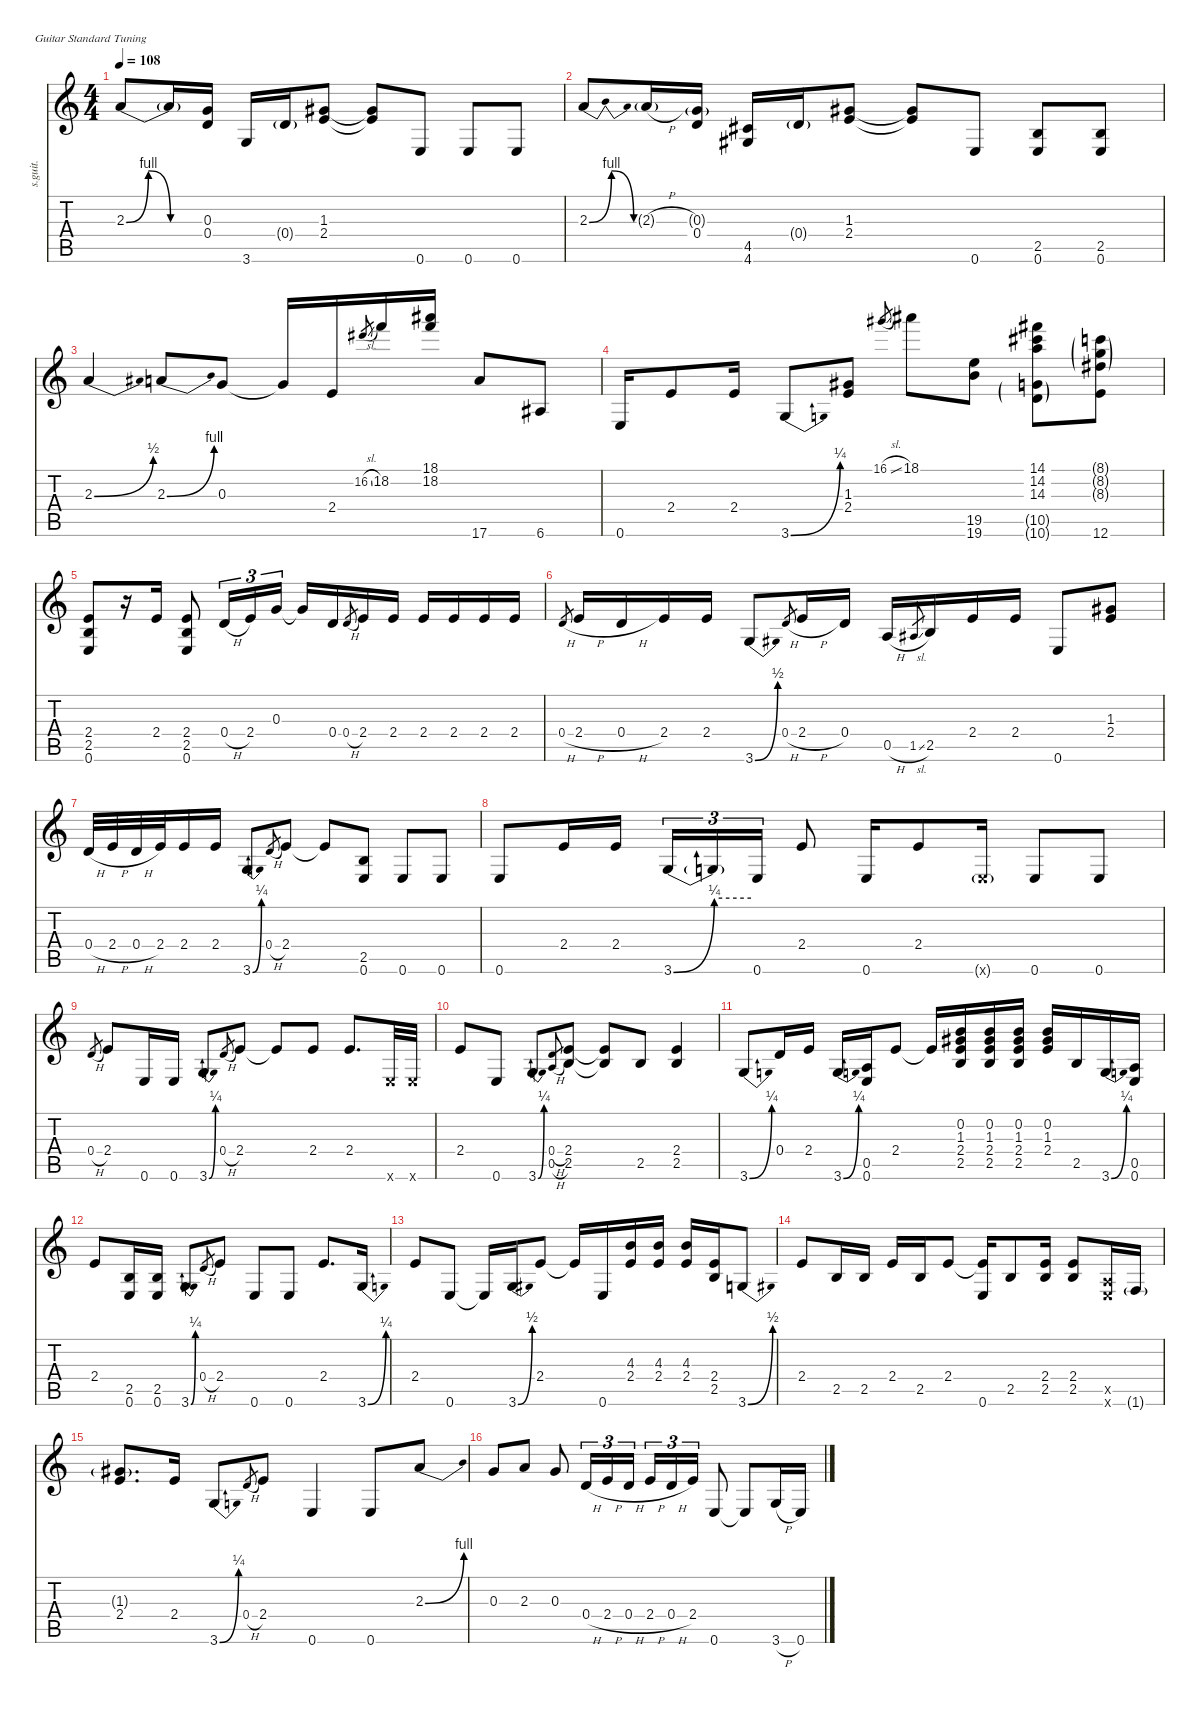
\defaultSystemsLayout 4
\hideDynamics
\bracketExtendMode nobrackets
\otherSystemsTrackNameOrientation horizontal
\track ("Overdub" "s.guit.") {instrument acousticguitarsteel}
\staff {score tabs}
\tuning (E4 B3 G3 D3 A2 E2)
\ts (4 4)
\tempo 108
\clef g2
\ks c
2.3{be (bendrelease 0 0 30 4 30 4 60 0)}.8{dy ff beam Up} 2.3{be (hold 0 0 60 0) t}.16{dy f beam Up} (0.3 0.4).16{dy mf beam Up} 3.6.16{dy f beam Up} 0.4{g}.16{dy mf beam Up} (1.3{acc #} 2.4).8{dy ff beam Up} (1.3{t acc #} 2.4{t}).8{dy f beam Up} 0.6.8{beam Up} 0.6.8{beam Up} 0.6.8{beam Up} |
2.3{be (bendrelease 0 0 15 4 30 4 60 0)}.8{dy ff beam Up} 2.3{h g}.16{dy f beam Up} (0.3{g} 0.4).16{beam Up} (4.5{acc #} 4.6{acc #}).16{beam Up} 0.4{g}.16{dy mf beam Up} (1.3{acc #} 2.4).8{dy ff beam Up} (1.3{t acc #} 2.4{t}).8{dy f beam Up} 0.6.8{beam Up} (2.5 0.6).8{beam Up} (2.5 0.6).8{beam Up} |
2.3{be (bend 0 0 30 2)}.4{dy ff beam Up} 2.3{be (bend 0 0 30 4)}.8{dy f beam Up} 0.3.8{dy ff beam Up} 0.3{t}.16{dy f beam Up} 2.4.16{beam Up} 16.2{sl acc #}.8{gr dy mp beam Up} 18.2.16{dy f beam Up} (18.1{acc #} 18.2).16{beam Up} 17.6.8{beam Up} 6.6{acc #}.8{beam Up} |
0.6.16{beam Up} 2.4.8{beam Up} 2.4.16{beam Up} 3.6{be (bend 0 0 30 1)}.8{beam Up} (1.3{acc #} 2.4).8{beam Up} 16.1{sl acc #}.8{gr dy mp beam Up} 18.1{acc #}.8{dy f beam Down} (19.5 19.6).8{beam Down} (14.1{acc #} 14.2{acc #} 14.3 10.5{g} 10.6{g}).8{beam Down} (8.1{g} 8.2{g} 8.3{g acc #} 12.6).8{beam Down} |
(2.4 2.5 0.6).8{beam Up} r.16{beam Up} 2.4.16{beam Up} (2.4 2.5 0.6).8{beam Up} 0.4{h}.16{tu (3 2) beam Up} 2.4.16{tu (3 2) beam Up} 0.3.16{tu (3 2) beam Up} 0.3{t}.16{beam Up} 0.4.16{beam Up} 0.4{h}.8{gr dy mp beam Up} 2.4.16{dy f beam Up} 2.4.16{beam Up} 2.4.16{beam Up} 2.4.16{beam Up} 2.4.16{beam Up} 2.4.16{beam Up} |
0.4{h}.8{gr dy mf beam Up} 2.4{h}.16{dy ff beam Up} 0.4{h}.16{dy f beam Up} 2.4.16{beam Up} 2.4.16{beam Up} 3.6{be (bend 0 0 30 2)}.8{beam Up} 0.4{h}.8{gr dy mf beam Up} 2.4{h}.16{dy ff beam Up} 0.4.16{dy f beam Up} 0.5{h}.16{beam Up} 1.5{sl acc #}.8{gr dy mp beam Up} 2.5.16{dy f beam Up} 2.4.16{beam Up} 2.4.16{beam Up} 0.6.8{beam Up} (1.3{acc #} 2.4).8{beam Up} |
0.4{h}.32{dy ff beam Up} 2.4{h}.32{dy f beam Up} 0.4{h}.32{beam Up} 2.4.32{beam Up} 2.4.16{beam Up} 2.4.16{beam Up} 3.6{be (bend 0 0 30 1)}.8{beam Up} 0.4{h}.8{gr dy mf beam Up} 2.4.8{dy ff beam Up} 2.4{t}.8{dy f beam Up} (2.5 0.6).8{beam Up} 0.6.8{beam Up} 0.6.8{beam Up} |
0.6.8{dy ff beam Up} 2.4.16{dy f beam Up} 2.4.16{beam Up} 3.6{be (bend 0 0 60 1)}.16{tu (3 2) beam Up} 3.6{be (hold 0 1 60 1) t}.16{tu (3 2) beam Up} 0.6.16{tu (3 2) beam Up} 2.4.8{dy ff beam Up} 0.6.16{dy f beam Up} 2.4.8{beam Up} 0.6{g x}.16{dy mf beam Up} 0.6.8{dy f beam Up} 0.6.8{beam Up} |
0.4{h}.8{gr dy mf beam Up} 2.4.8{dy f beam Up} 0.6.16{beam Up} 0.6.16{beam Up} 3.6{be (bend 0 0 30 1)}.8{beam Up} 0.4{h}.8{gr dy mf beam Up} 2.4.8{dy ff beam Up} 2.4{t}.8{dy f beam Up} 2.4.8{beam Up} 2.4.8{d beam Up} 0.6{x}.32{beam Up} 0.6{x}.32{beam Up} |
2.4.8{beam Up} 0.6.8{beam Up} 3.6{be (bend 0 0 30 1)}.8{beam Up} (0.4{h} 0.5{h}).8{gr dy mp beam Up} (2.4 2.5).8{dy f beam Up} (2.4{t} 2.5{t}).8{beam Up} 2.5.8{beam Up} (2.4 2.5).4{beam Up} |
3.6{be (bend 0 0 30 1)}.8{beam Up} 0.4.16{beam Up} 2.4.16{beam Up} 3.6{be (bend 0 0 30 1)}.16{beam Up} (0.5 0.6).16{dy mf beam Up} 2.4.8{dy f beam Up} 2.4{t}.16{beam Up} (0.2 1.3{acc #} 2.4 2.5).16{beam Up} (0.2 1.3{acc #} 2.4 2.5).16{beam Up} (0.2 1.3{acc #} 2.4 2.5).16{beam Up} (0.2 1.3{acc #} 2.4).16{beam Up} 2.5.16{beam Up} 3.6{be (bend 0 0 30 1)}.16{beam Up} (0.5 0.6).16{dy mf beam Up} |
2.4.8{dy ff beam Up} (2.5 0.6).16{dy f beam Up} (2.5 0.6).16{beam Up} 3.6{be (bend 0 0 30 1)}.8{beam Up} 0.4{h}.8{gr dy mf beam Up} 2.4.8{dy ff beam Up} 0.6.8{dy f beam Up} 0.6.8{beam Up} 2.4.8{d beam Up} 3.6{be (bend 0 0 30 1)}.16{beam Up} |
2.4.8{dy ff beam Up} 0.6.8{dy f beam Up} 0.6{t}.16{beam Up} 3.6{be (bend 0 0 30 2)}.16{beam Up} 2.4.8{dy ff beam Up} 2.4{t}.16{dy f beam Up} 0.6.16{beam Up} (4.3 2.4).16{beam Up} (4.3 2.4).16{beam Up} (4.3 2.4).16{beam Up} (2.4 2.5).16{beam Up} 3.6{be (bend 0 0 30 2)}.8{beam Up} |
2.4.8{beam Up} 2.5.16{beam Up} 2.5.16{beam Up} 2.4.16{beam Up} 2.5.16{beam Up} 2.4.8{beam Up} (2.4{t} 0.6).16{beam Up} 2.5.8{beam Up} (2.4 2.5).16{beam Up} (2.4 2.5).8{beam Up} (0.5{x} 0.6{x}).16{beam Up} 1.6{g}.16{dy mf beam Up} |
(1.3{g acc #} 2.4).8{d dy f beam Up} 2.4.16{beam Up} 3.6{be (bend 0 0 30 1)}.8{beam Up} 0.4{h}.8{gr dy mp beam Up} 2.4.8{dy f beam Up} 0.6.4{dy ff beam Up} 0.6.8{dy f beam Up} 2.3{be (bend 0 0 30 4)}.8{beam Up} |
0.3.8{dy ff beam Up} 2.3.8{dy f beam Up} 0.3.8{dy ff beam Up} 0.4{h}.16{tu (3 2) dy f beam Up} 2.4{h}.16{tu (3 2) beam Up} 0.4{h}.16{tu (3 2) beam Up} 2.4{h}.16{tu (3 2) beam Up} 0.4{h}.16{tu (3 2) beam Up} 2.4.16{tu (3 2) beam Up} 0.6.8{beam Up} 0.6{t}.8{beam Up} 3.6{h}.16{beam Up} 0.6.16{beam Up}
